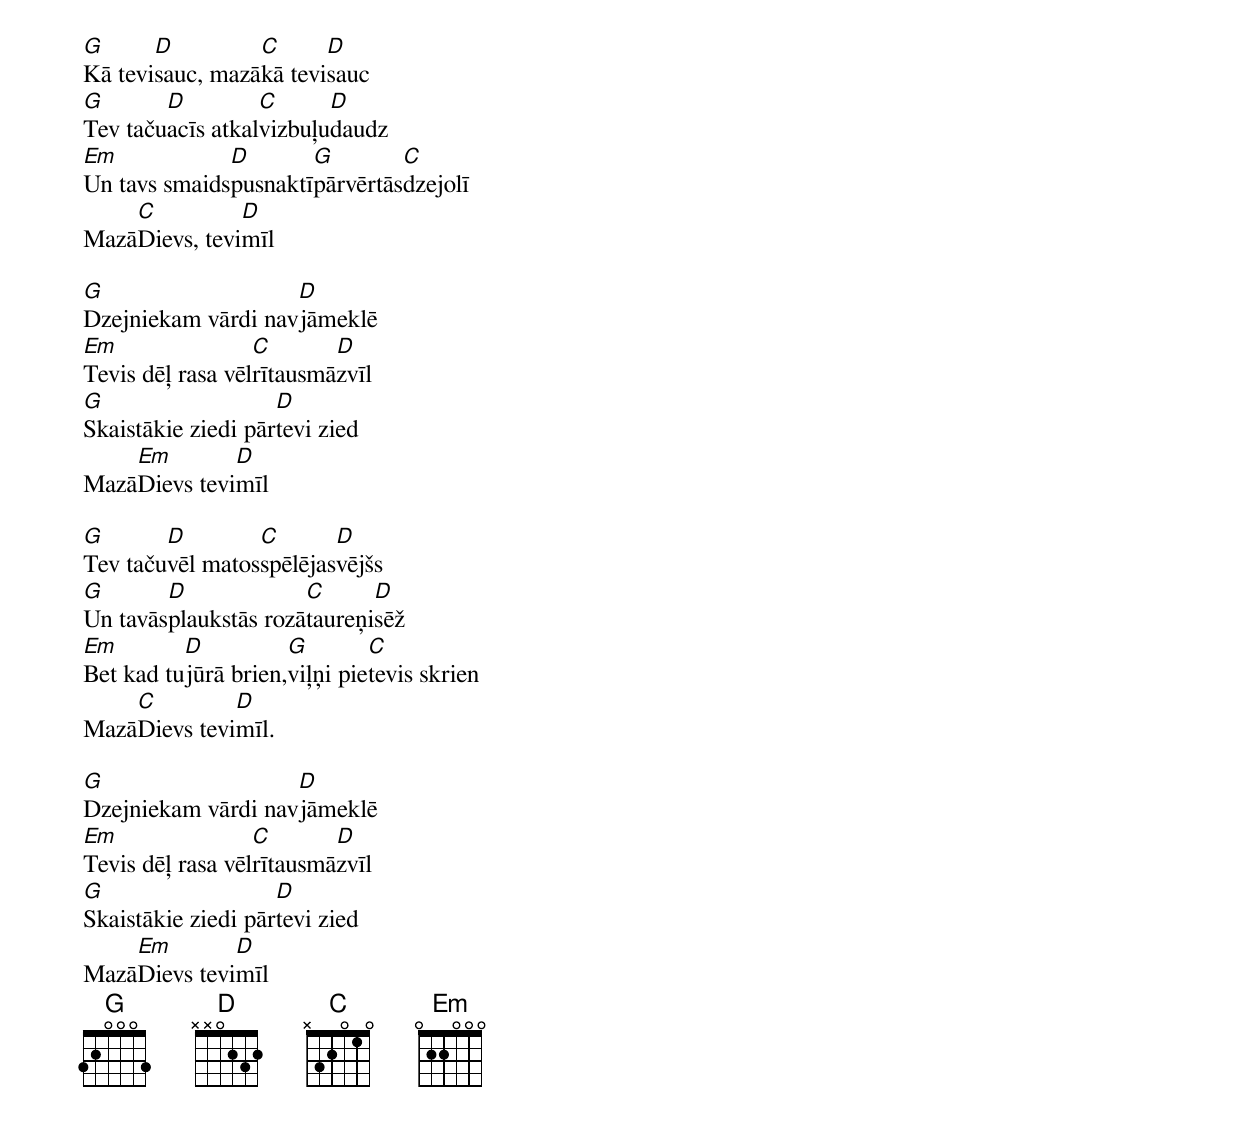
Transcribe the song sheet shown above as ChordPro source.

[G]Kā tevi[D]sauc, mazā[C]kā tevi[D]sauc
[G]Tev taču[D]acīs atkal[C]vizbuļu[D]daudz
[Em]Un tavs smaids[D]pusnaktī[G]pārvērtās[C]dzejolī
Mazā[C]Dievs, tevi[D]mīl

[G]Dzejniekam vārdi nav[D]jāmeklē
[Em]Tevis dēļ rasa vēl[C]rītausmā[D]zvīl
[G]Skaistākie ziedi pār[D]tevi zied
Mazā[Em]Dievs tevi[D]mīl

[G]Tev taču[D]vēl matos[C]spēlējas[D]vējšs
[G]Un tavās[D]plaukstās rozā[C]taureņi[D]sēž
[Em]Bet kad tu[D]jūrā brien,[G]viļņi pie[C]tevis skrien
Mazā[C]Dievs tevi[D]mīl.

[G]Dzejniekam vārdi nav[D]jāmeklē
[Em]Tevis dēļ rasa vēl[C]rītausmā[D]zvīl
[G]Skaistākie ziedi pār[D]tevi zied
Mazā[Em]Dievs tevi[D]mīl
